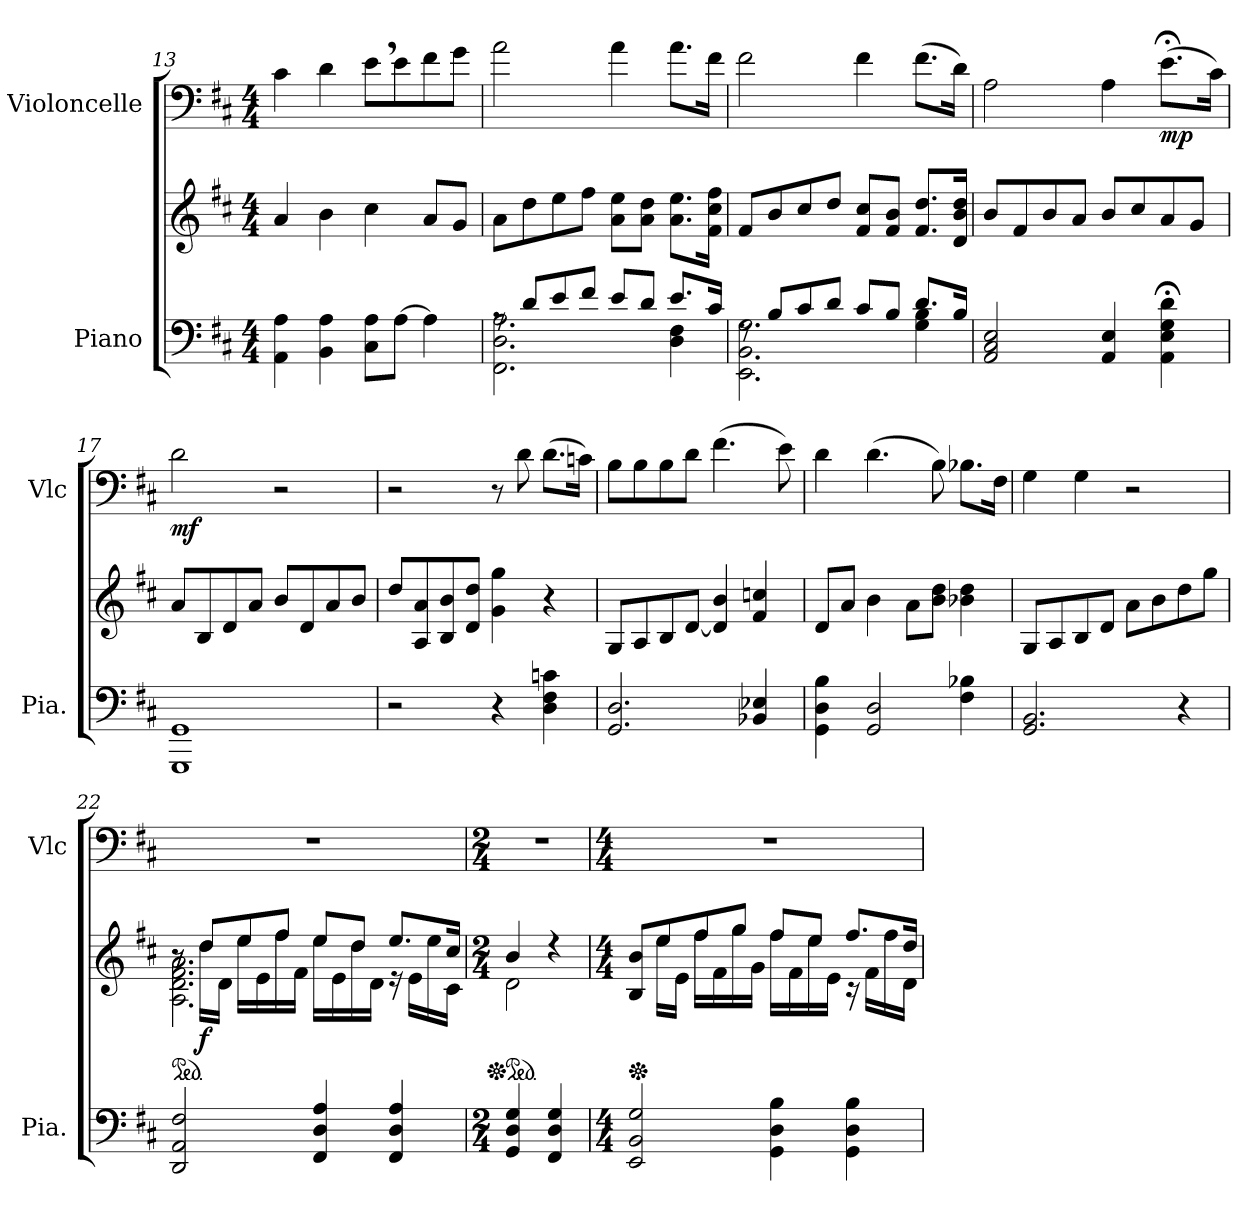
**kern	**kern	**dynam	**kern	**dynam
*part2	*part2	*part2	*part1	*part1
*staff3	*staff2	*staff2/3	*staff1	*staff1
*I"Piano	*	*	*I"Violoncelle	*
*I'Pia.	*	*	*I'Vlc	*
!!LO:PB:g=z
*clefF4	*clefG2	*	*clefF4	*
*k[f#c#]	*k[f#c#]	*	*k[f#c#]	*
*M4/4	*M4/4	*	*M4/4	*
=13	=13	=13	=13	=13
4AA\ 4A\	4a/	.	4c#\	.
4BB\ 4A\	4b\	.	4d\	.
8C#\ 8A\L	4cc#\	.	8e,\L	.
[8A\J	.	.	8e\	.
4A\]	8a/L	.	8f#\	.
.	8g/J	.	8g\J	.
=14	=14	=14	=14	=14
*^	*	*	*	*
8rA	2.FF#\ 2.D\ 2.A\	8a\L	.	2a\	.
8d/L	.	8dd\	.	.	.
8e/	.	8ee\	.	.	.
8f#/J	.	8ff#\J	.	.	.
8e/L	.	8a\ 8ee\L	.	4a\	.
8d/J	.	8a\ 8dd\J	.	.	.
8.e/L	4D\ 4F#\	8.a\ 8.ee\L	.	8.a\L	.
16c#/Jk	.	16f#\ 16cc#\ 16ff#\Jk	.	16f#\Jk	.
=15	=15	=15	=15	=15	=15
8rF	2.EE\ 2.BB\ 2.G\	8f#/L	.	2f#\	.
8B/L	.	8b/	.	.	.
8c#/	.	8cc#/	.	.	.
8d/J	.	8dd/J	.	.	.
8c#/L	.	8f#/ 8cc#/L	.	4f#\	.
8B/J	.	8f#/ 8b/J	.	.	.
8.d/L	4G\ 4B\	8.f#/ 8.dd/L	.	(>8.f#\L	.
16B/Jk	.	16d/ 16b/ 16dd/Jk	.	16d\Jk)	.
*v	*v	*	*	*	*
=16	=16	=16	=16	=16
2AA/ 2C#/ 2E/	8b/L	.	2A\	.
.	8f#/	.	.	.
.	8b/	.	.	.
.	8a/J	.	.	.
4AA/ 4E/	8b/L	.	4A\	.
.	8cc#/	.	.	.
!	!	!	!	!LO:DY:b
4AA\;< 4E\;< 4G\;< 4d\;<	8a/	.	(>8.e;<\L	mp
.	8g/J	.	.	.
.	.	.	16c#\Jk)	.
!!LO:LB:g=z
=17	=17	=17	=17	=17
!	!	!	!	!LO:DY:b
1GGG 1GG	8a/L	.	2d\	mf
.	8B/	.	.	.
.	8d/	.	.	.
.	8a/J	.	.	.
.	8b/L	.	2r	.
.	8d/	.	.	.
.	8a/	.	.	.
.	8b/J	.	.	.
=18	=18	=18	=18	=18
2r	8dd/L	.	2r	.
.	8A/ 8a/	.	.	.
.	8B/ 8b/	.	.	.
.	8d/ 8dd/J	.	.	.
4r	4g\ 4gg\	.	8r	.
.	.	.	8d\	.
4D\ 4F#\ 4cn\	4r	.	(>8.d\L	.
.	.	.	16cn\Jk)	.
=19	=19	=19	=19	=19
2.GG/ 2.D/	8G/L	.	8B\L	.
.	8A/	.	8B\	.
.	8B/	.	8B\	.
.	[8d/J	.	8d\J	.
.	4d/] 4b/	.	(>4.f#\	.
4BB-X/ 4E-X/	4f#/ 4ccn/	.	.	.
.	.	.	8e\)	.
=20	=20	=20	=20	=20
4GG\ 4D\ 4B\	8d/L	.	4d\	.
.	8a/J	.	.	.
2GG/ 2D/	4b\	.	(>4.d\	.
.	8a\L	.	.	.
.	8b\ 8dd\J	.	8B\)	.
4F#\ 4B-X\	4b-X\ 4dd\	.	8.B-X\L	.
.	.	.	16F#\Jk	.
!!LO:LB:g=z
=21	=21	=21	=21	=21
2.GG/ 2.BB/	8G/L	.	4G\	.
.	8A/	.	.	.
.	8B/	.	4G\	.
.	8d/J	.	.	.
.	8a\L	.	2r	.
.	8b\	.	.	.
4r	8dd\	.	.	.
.	8gg\J	.	.	.
=22	=22	=22	=22	=22
*	*ped	*	*	*
*	*^	*	*	*
*	*	*^	*	*	*
2DD/ 2AA/ 2F#/	8r	2.A\ 2.d\ 2.f#\ 2.a\	8r	.	1r	.
!	!	!	!	!LO:DY:b	!	!
.	8dd/L	.	16dd\LL	f	.	.
.	.	.	16d\JJ	.	.	.
.	8ee/	.	16ee\LL	.	.	.
.	.	.	16e\	.	.	.
.	8ff#/J	.	16ff#\	.	.	.
.	.	.	16f#\JJ	.	.	.
4FF#/ 4D/ 4A/	8ee/L	.	16ee\LL	.	.	.
.	.	.	16e\	.	.	.
.	8dd/J	.	16dd\	.	.	.
.	.	.	16d\JJ	.	.	.
4FF#/ 4D/ 4A/	8.ee/L	16r	4ryy	.	.	.
.	.	16e\LL	.	.	.	.
.	.	16ee\	.	.	.	.
.	16cc#/Jk	16c#\JJ	.	.	.	.
*	*v	*v	*v	*	*	*
=23	=23	=23	=23	=23
*M2/4	*M2/4	*	*M2/4	*
*	*Xped	*	*	*
*	*ped	*	*	*
*	*^	*	*	*
4GG/ 4D/ 4G/	4b/	2d\	.	2r	.
4FF#/ 4D/ 4G/	4r	.	.	.	.
!!LO:PB:g=z
=24	=24	=24	=24	=24	=24
*M4/4	*M4/4	*	*	*M4/4	*
*	*Xped	*	*	*	*
2EE/ 2BB/ 2G/	8B/ 8b/L	8ryy	.	1r	.
.	8ee/	16ee\LL	.	.	.
.	.	16e\JJ	.	.	.
.	8ff#/	16ff#\LL	.	.	.
.	.	16f#\	.	.	.
.	8gg/J	16gg\	.	.	.
.	.	16g\JJ	.	.	.
4GG\ 4D\ 4B\	8ff#/L	16ff#\LL	.	.	.
.	.	16f#\	.	.	.
.	8ee/J	16ee\	.	.	.
.	.	16e\JJ	.	.	.
4GG\ 4D\ 4B\	8.ff#/L	16r	.	.	.
.	.	16f#\LL	.	.	.
.	.	16ff#\	.	.	.
.	16dd/Jk	16d\JJ	.	.	.
*	*v	*v	*	*	*
=	=	=	=	=
*-	*-	*-	*-	*-
